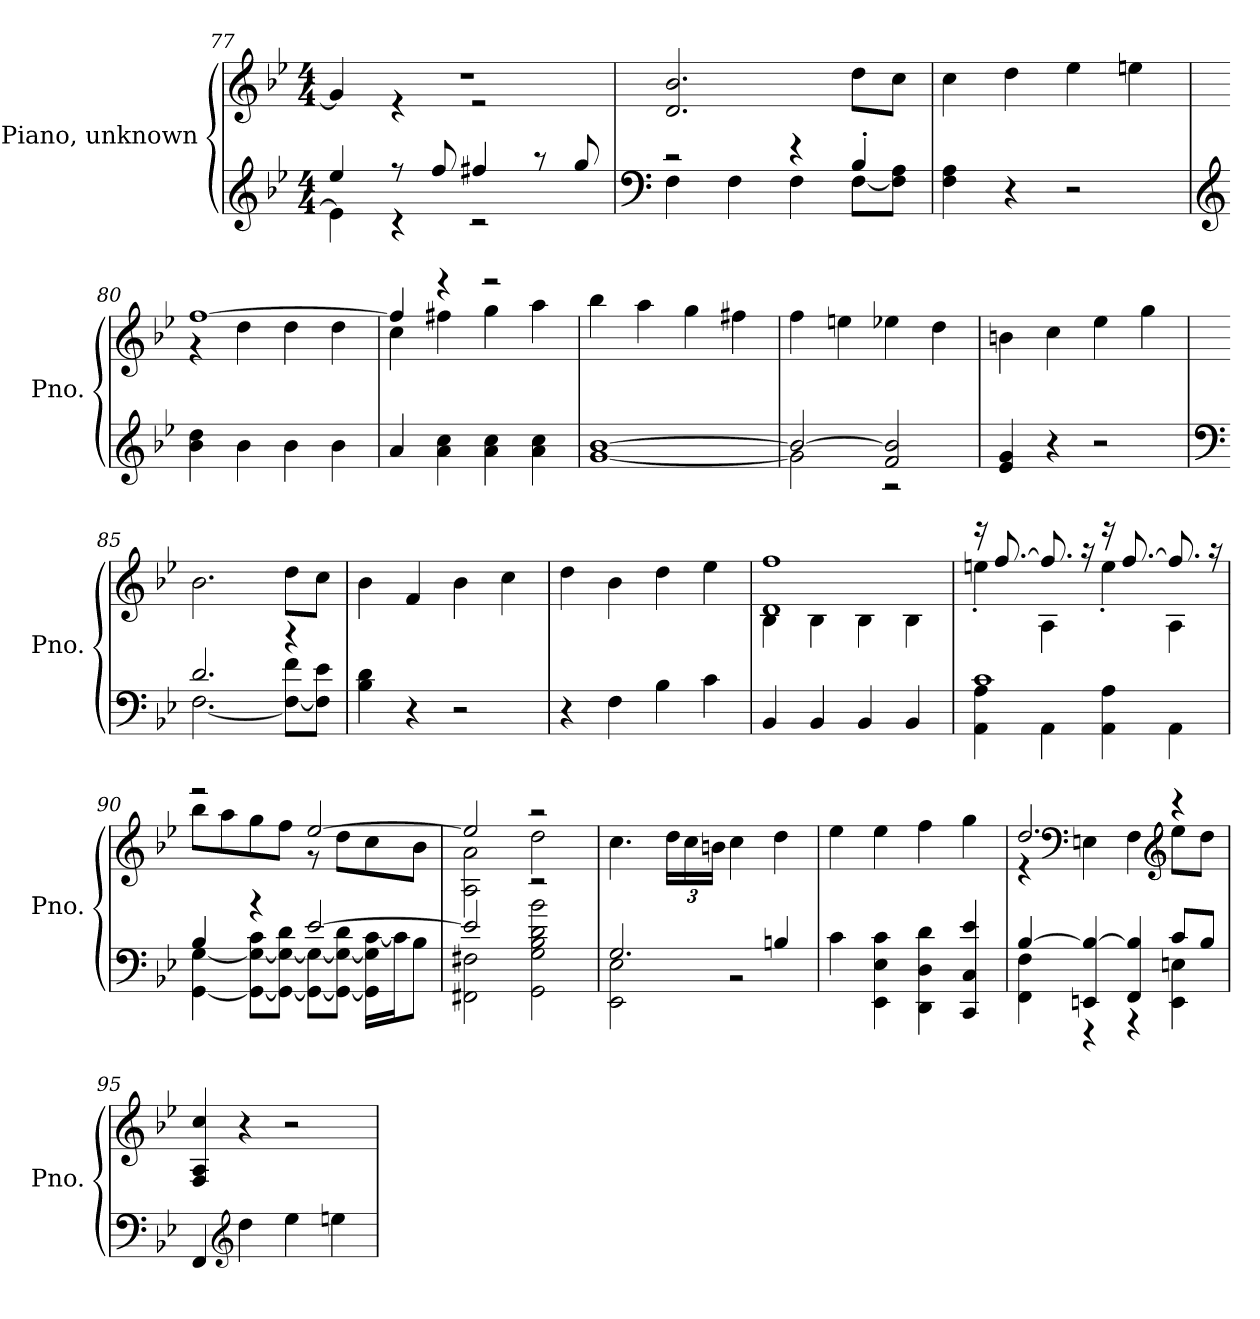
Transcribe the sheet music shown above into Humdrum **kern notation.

**kern	**kern
*part1	*part1
*staff2	*staff1
*I"Piano, unknown	*
*I'Pno.	*
*clefG2	*clefG2
*k[b-e-]	*k[b-e-]
*M4/4	*M4/4
=77	=77
*^	*^
4ee-/	4e-\]	1r	4g/]
8r	4r	.	4r
8ff/	.	.	.
4ff#X/	2r	.	2r
8r	.	.	.
8gg/	.	.	.
*	*	*v	*v
!!LO:PB:g=z
=78	=78	=78
*clefF4	*	*
2r	4F\	2.d/ 2.b-/
.	4F\	.
4r	4F\	.
4B-'/	[8F\L	8dd\L
.	8F\] 8A\J	8cc\J
*v	*v	*
=79	=79
4F\ 4A\	4cc\
4r	4dd\
2r	4ee-\
.	4een\
=80	=80
*clefG2	*
*	*^
4b-\ 4dd\	[1ff	4r
4b-\	.	4dd\
4b-\	.	4dd\
4b-\	.	4dd\
=81	=81	=81
4a/	4ff/]	4cc\
4a\ 4cc\	4r	4ff#X\
4a\ 4cc\	2r	4gg\
4a\ 4cc\	.	4aa\
*	*v	*v
=82	=82
*^	*
[1b-	[1g	4bb-\
.	.	4aa\
.	.	4gg\
.	.	4ff#X\
=83	=83	=83
2b-/_	2g\]	4ff\
.	.	4een\
2f/ 2b-/]	2r	4ee-X\
.	.	4dd\
*v	*v	*
=84	=84
4e-/ 4g/	4bn\
4r	4cc\
2r	4ee-\
.	4gg\
!!LO:LB:g=z
=85	=85
*clefF4	*
*^	*
2.d/	[2.F\	2.b-\
4r	8F\_ 8f\L	8dd\L
.	8F\] 8e-\J	8cc\J
*v	*v	*
=86	=86
4B-\ 4d\	4b-\
4r	4f/
2r	4b-\
.	4cc\
=87	=87
4r	4dd\
4F\	4b-\
4B-\	4dd\
4c\	4ee-\
=88	=88
*	*^
4BB-/	1d 1ff	4B-\
4BB-/	.	4B-\
4BB-/	.	4B-\
4BB-/	.	4B-\
=89	=89	=89
*^	*	*
1c	4AA\ 4A\	16r	4een'\
.	.	[8.ff/	.
.	4AA\	8.ff/]	4A\
.	.	16r	.
.	4AA\ 4A\	16r	4ee'\
.	.	[8.ff/	.
.	4AA\	8.ff/]	4A\
.	.	16r	.
!!LO:LB:g=z	!!
=90	=90	=90	=90
4B-/	[4GG\ [4G\	2r	8bb-\L
.	.	.	8aa\
4r	8GG\_ 8G\_ 8c\L	.	8gg\
.	8GG\_ 8G\_ 8d\J	.	8ff\J
[2e-/	8GG\_ 8G\_L	[2ee-/	8r
.	8GG\_ 8G\_ 8d\J	.	8dd\L
.	16GG\] 16G\] [16c\LL	.	8cc\
.	16c\J]	.	.
.	8B-\J	.	8b-\J
=91	=91	=91	=91
2e-/]	2FF#X\ 2F#X\	2ee-/]	2A\ 2a\
2r	2GG\ 2G\ 2B-\ 2d\ 2b-\	2r	2dd\
*	*	*v	*v
=92	=92	=92
2.G/	2EE-\ 2E-\	4.cc\
*	*	*Xbrackettup
.	.	24dd\LL
.	.	24cc\
.	.	24bn\JJ
.	2r	4cc\
4Bn/	.	4dd\
*v	*v	*
=93	=93
4c\	4ee-\
4EE-\ 4E-\ 4c\	4ee-\
4DD\ 4D\ 4d\	4ff\
4CC/ 4C/ 4e-/	4gg\
=94	=94
*^	*^
[4B-/	4FF\ 4F\	2.dd/	4r
*	*	*clefF4	*
4EEn/ 4B-/_	4r	.	4En\
4FF/ 4B-/]	4r	.	4F\
*	*	*clefG2	*
8c/L	4EE\ 4En\	4r	8ee-\L
8B-/J	.	.	8dd\J
*v	*v	*	*
*	*v	*v
!!LO:LB:g=z
=95	=95
4FF/	4F/ 4A/ 4cc/
*clefG2	*
4dd\	4r
4ee-\	2r
4een\	.
=	=
*-	*-
